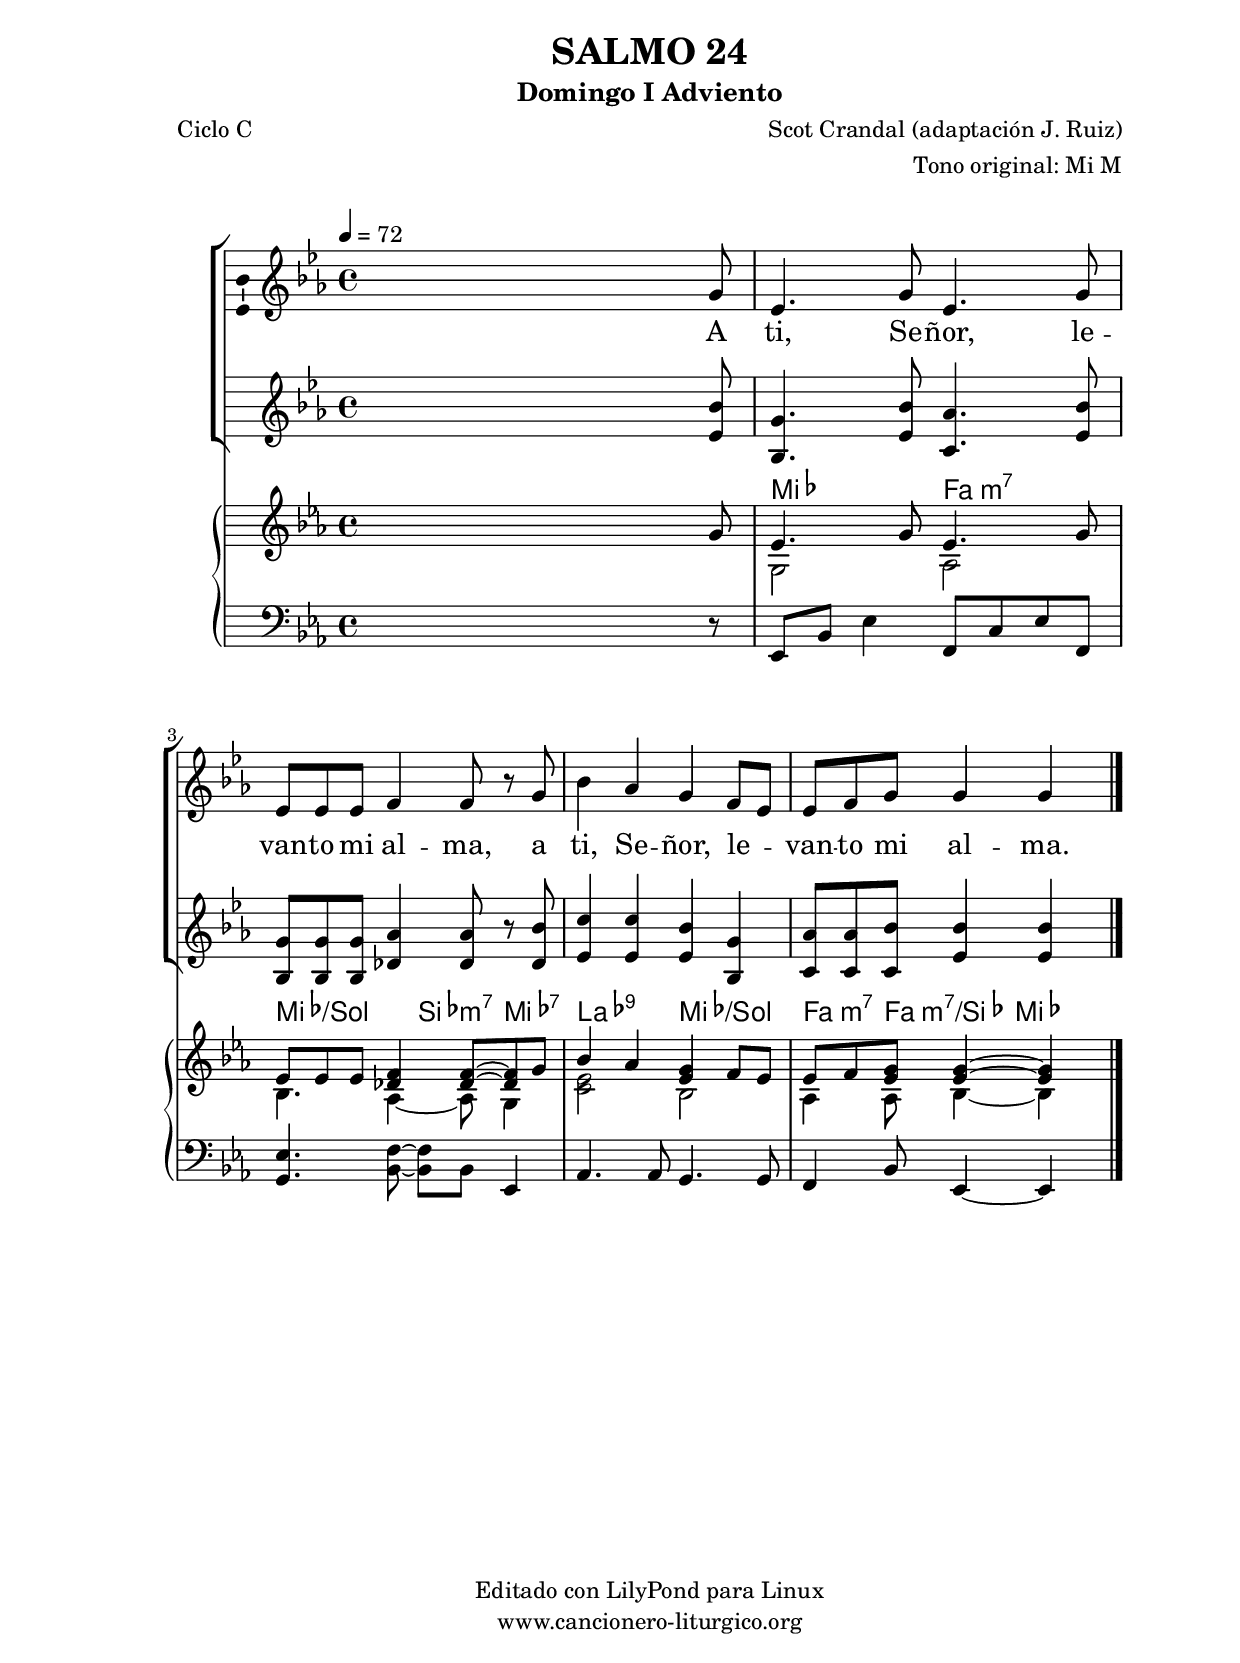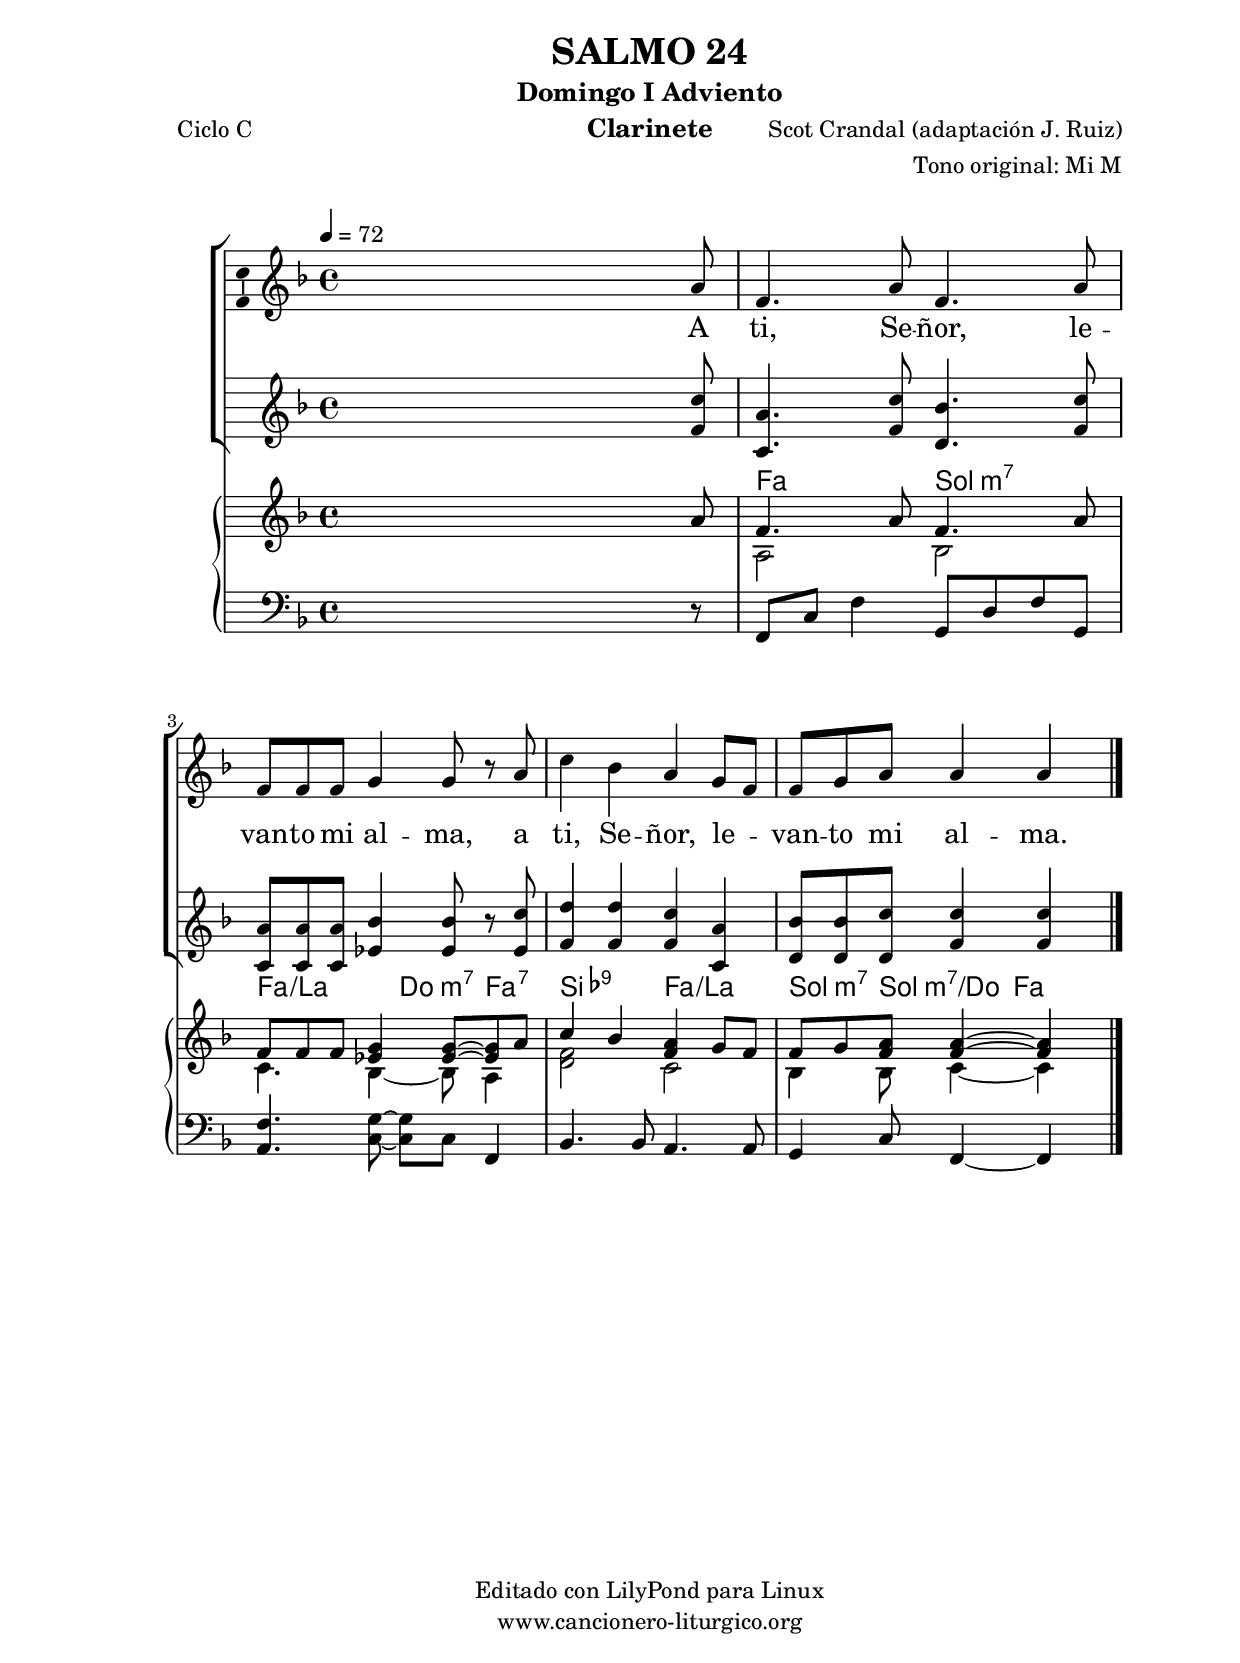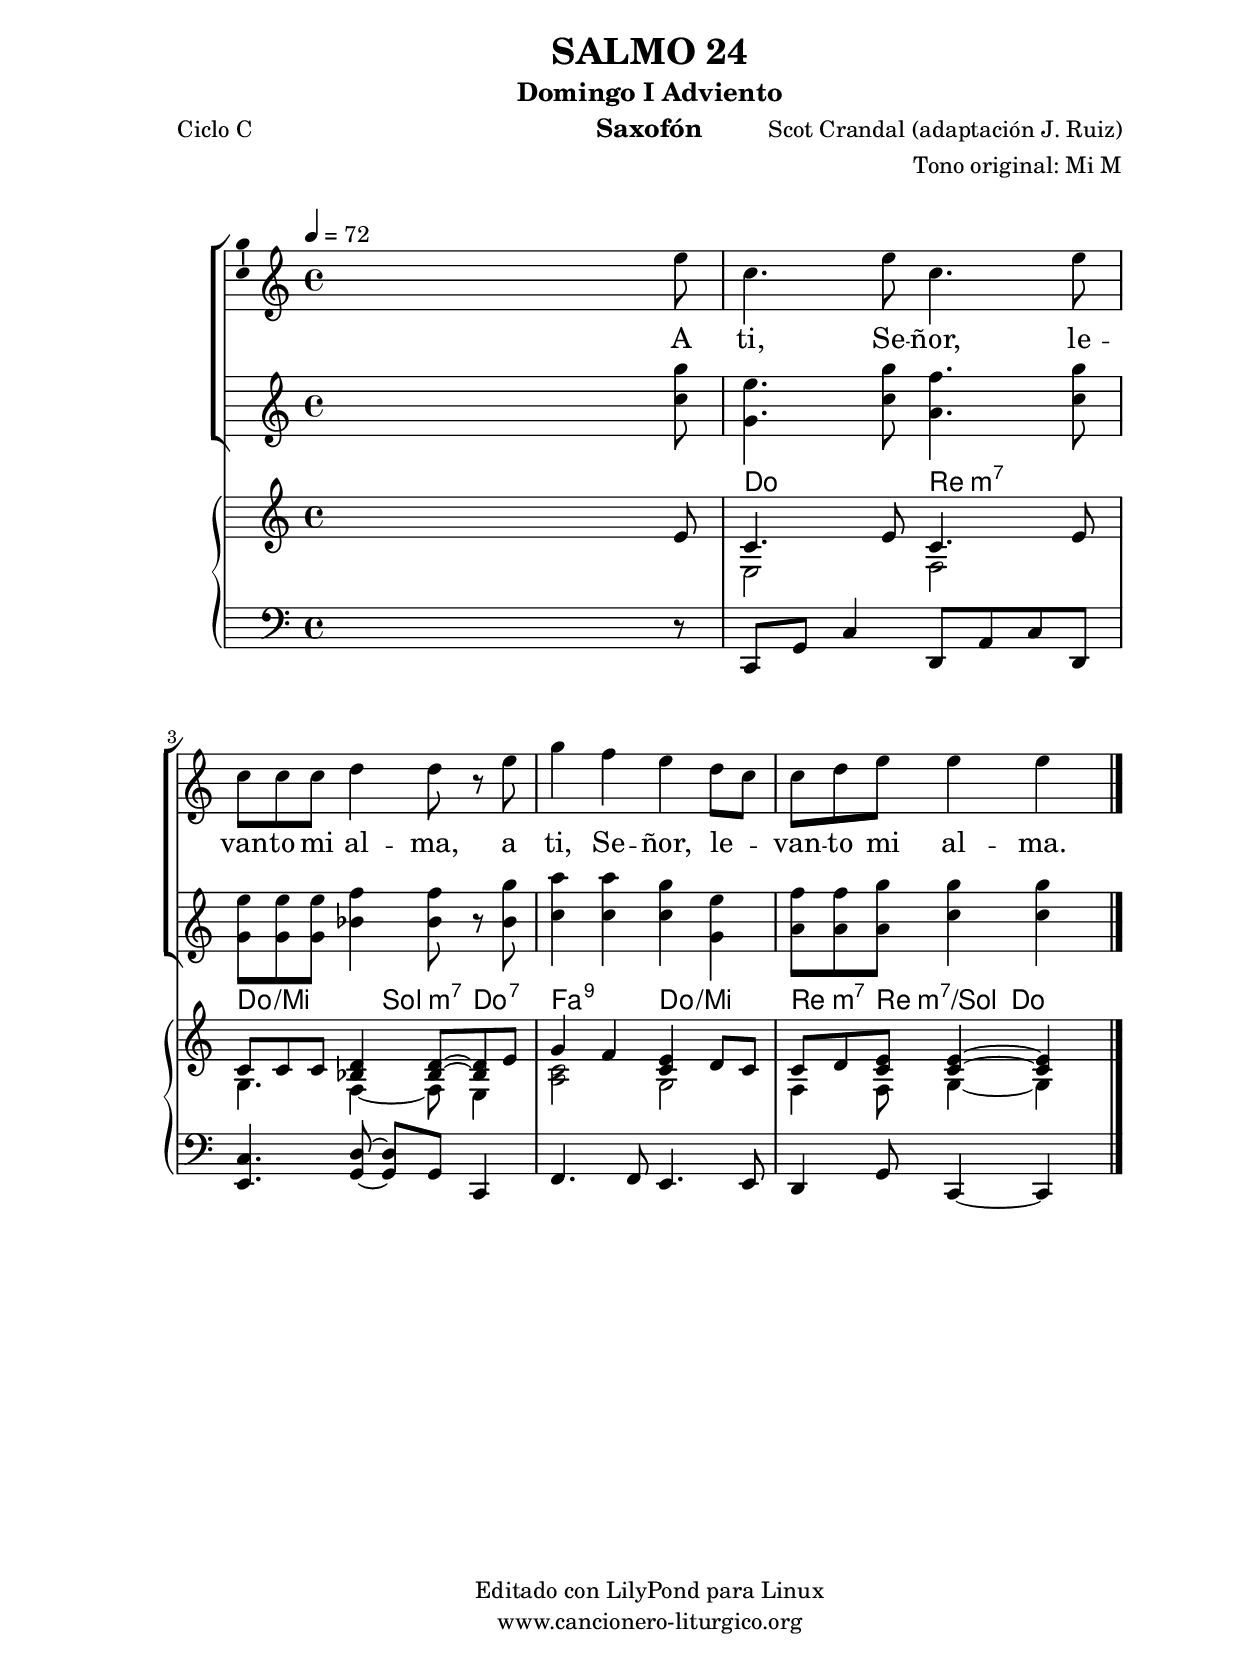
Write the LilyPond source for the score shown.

%
%para convertir .midi en .wav:
%timidity filename.midi -Ow -o finename.wav
%
%
%Para convertir de .wav a .mp3:
%lame -h -m j filename.wav
%
%
%para escuchar el midi:
%timidity nombrefichero.midi
%


%versión de lilypond para la que se ha escrito esta partitura:
\version "2.16.0"

	%Tamaño papel
	#(set-default-paper-size "a4")
	%Tamaño partitura
	#(set-global-staff-size 20)
	%No responde al pulsar sobre una nota
	#(ly:set-option 'point-and-click #f)

%parámetros del encabezamiento:
\header {
	title = "SALMO 24"
	subtitle = "Domingo I Adviento"
	composer = "Scot Crandal (adaptación J. Ruiz)"      %The Living Church Acclaims
	poet = "Ciclo C"
	meter = ""
	arranger = "Tono original: Mi M"
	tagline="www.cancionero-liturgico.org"
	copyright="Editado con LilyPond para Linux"
	}

%parámetros asociados al papel:
\paper  {
	oddHeaderMarkup = \markup {\fill-line { \on-the-fly #not-first-page \fromproperty #'header:title \on-the-fly #not-first-page \fromproperty #'header:composer }}
	evenHeaderMarkup = \markup {\fill-line { \fromproperty #'header:composer \fromproperty #'header:title }}
	#(set-paper-size "a4")
	print-page-number = ##f
	first-page-number = 1
	print-first-page-number = ##f
%	head-separation = 3.0 \cm
	top-margin = 2.0 \cm
	bottom-margin = 0.5\cm
%%%	bottom-margin = -1.0\cm
	left-margin = 3.0 \cm
	line-width = 16.0 \cm 
	indent = 8\mm
	interscoreline = 2.\mm
	between-system-space = 15\mm
%	para que las partituras no llenen la hoja:
	ragged-bottom = ##t
%	idem para la última hoja:
	ragged-last-bottom = ##f
%	para que las partituras llenen el ancho del papel:
	ragged-last = ##f
	after-title-space = 2.5 \cm
%page-count=1
%system-count=2

	%Flexible Vertical Spacing
%	markup-markup-spacing =
%	#'((basic-distance . 15) (minimum-distance . 15) (padding . 3))
	markup-system-spacing =
	#'((basic-distance . 15) (minimum-distance . 15) (padding . 3))
	system-system-spacing =
	#'((basic-distance . 15) (minimum-distance . 15) (padding . 3))
	score-system-spacing =
	#'((basic-distance . 15) (minimum-distance . 15) (padding . 5))
%	top-system-spacing = % header
%	#'((basic-distance . 8) (minimum-distance . 0) (padding . 3))
%	top-markup-spacing =
%	#'((basic-distance . 20) (minimum-distance . 20) (padding . 3))
	last-bottom-spacing = % footer
	#'((basic-distance . 5) (minimum-distance . 5) (padding . 3))
%	score-markup-spacing =
%	#'((basic-distance . 16) (minimum-distance . 13) (padding . 3))

	}


%parámetros que afectan a toda la partitura:
global =  {
	%clave de sol (G):
	\clef G
	%armadura:
	\transpose e ees
	\key e \major
	\tempo 4=72
	\set Score.tempoHideNote = ##f
	}


acordes = {
	\italianChords
	\chordmode {
	\transpose e ees
{
s1 e2 fis:m7 e/gis b4:m7 e:7
a2:9 e/gis fis4:m7 fis:m7/b e2
	}
	}
}


melodia = 
	\transpose e ees
{
	\relative c''{
	\time 4/4

s2 s4 s8 gis8
e4. gis8 e4. gis8
%%%e8 e e fis~fis4 r8 gis8
e8 e e fis4 fis8 r8 gis8
b4 a gis fis8 e
%%%e8 fis gis gis8~gis4. s8
e8 fis gis gis4 gis s8

	\bar "|."
	}
	}


melodiados = 
	\transpose e ees
{
	\relative c''{
	\time 4/4

s2 s4 s8 <b e,>8
<gis b,>4. <b e,>8 <a cis,>4. <b e,>8
%%%<gis b,>8 <gis b,> <gis b,> <a d,>8~<a d,>4 r8 <b d,>8
<gis b,>8 <gis b,> <gis b,> <a d,>4 <a d,>8 r8 <b d,>8
<cis e,>4 <cis e,> <b e,> <gis b,>
%%%<a cis,>8 <a cis,> <b cis,> <b e,>8~<b e,>4. s8
<a cis,>8 <a cis,> <b cis,> <b e,>4 <b e,>4 s8

	\bar "|."
	}
	}


melodiatres = 
	\transpose e ees
{
	\time 4/4


<<
{
\voiceOne
\stemUp

\relative c''{

s2 s4 s8 gis8
e4. gis8 e4. gis8
%%%e8 e e <fis d>8~<fis d>4~<fis d>8 gis8
e8 e e <fis d>4 <fis d>8~<fis d>8 gis8
b4 a <gis e> fis8 e
%%%e8 fis <gis e> <gis e>8~<gis e>4. s8
e8 fis <gis e> <gis e>4~<gis e>4 s8

}
}
\new Voice {
\voiceTwo
\stemDown
\relative c'{

s1
gis2 a
%%%b4. a8~a4  gis
b4. a4~a8  gis4
<e' cis>2 b
%%%a4 a8 b~b4. s8
a4 a8 b4~b4 s8

}
}
>>

	\bar "|."
	}

melodiacuatro = 
	\transpose e ees
{
	%clave de fa (F):
	\clef F

	\relative c{
	\time 4/4

s2 s4 s8 r8
e,8 b' e4 fis,8 cis' e fis,
%%%<e' gis,>4. <fis b,>8~<fis b,>8 b,8 e,4
<e' gis,>4. <fis b,>8~<fis b,>8 b,8 e,4
a4. a8 gis4. gis8
%%%fis4 b8 e,8~e4. s8
fis4 b8 e,4~e4 s8

	\bar "|."
	}
	}


texto = \lyricmode {
%%%To you, O Lord, I lift up my soul. __
%%%To you, O Lord, I __ _ lift up my soul. __
A ti, Se -- ñor, le -- van -- to mi al -- ma,
a ti, Se -- ñor, le -- _ van -- to mi al -- ma.
	}


acordesStaff = \context ChordNames = acordesStaff <<
	\set chordChanges = ##t
	\acordes
	>>


vozStaff = \context Voice = vozStaff
\with {\consists "Ambitus_engraver"}
<<
%	\set Staff.instrumentName = ""
%	\set Staff.shortInstrumentName = ""
%	\set Staff.midiInstrument = #"clarinet"
%	\set Staff.midiInstrument = #"cello"
%	\set Staff.midiInstrument = #"flute"
	\set Staff.midiInstrument = #"electric guitar (jazz)"
%	\set Staff.midiInstrument = #"english horn"
%	\set Staff.midiInstrument = #"violin"
%	\set Staff.midiInstrument = #"glockenspiel"
	\set Staff.midiMinimumVolume = #0.7
	\set Staff.midiMaximumVolume = #0.9
	\global
	\melodia
	>>


vozdosStaff = \context Voice = vozdosStaff
<<
	\set Staff.midiInstrument = #"english horn"
	\set Staff.midiMinimumVolume = #0.7
	\set Staff.midiMaximumVolume = #0.9
	\global
	\melodiados
	>>

voztresStaff = \context Voice = voztresStaff
<<
	\override Staff.StaffSymbol #'staff-space = #(magstep -0.35)
	\set Staff.midiInstrument = #"violin"
	\set Staff.midiMinimumVolume = #0.7
	\set Staff.midiMaximumVolume = #0.9
	\global
	\relative c' \melodiatres
	>>

vozcuatroStaff = \context Voice = vozcuatroStaff
<<
	\override Staff.StaffSymbol #'staff-space = #(magstep -0.35)
	\set Staff.midiInstrument = #"violin"
	\set Staff.midiMinimumVolume = #0.7
	\set Staff.midiMaximumVolume = #0.9
	\global
	\relative c' \melodiacuatro
	>>


textoStaff = \context Lyrics = textoStaff <<
	\lyricsto vozStaff \texto
	>>

\book {
	\score {
		<<
		\context ChoirStaff {
%			\override StaffGroup.SystemStartBracket #'collapse-height = #1
%			\override Score.SystemStartBar #'collapse-height = #1
			<<
			\vozStaff
			\textoStaff
			\vozdosStaff
			>>
			}

		\context PianoStaff {
			<<
			\acordesStaff
			\voztresStaff
			\vozcuatroStaff
			>>
			}
		>>
		\layout {
	    		\context {
				\Lyrics
				\override LyricText #'font-size = #2
				}
	   		 \context {
				\Score
				\override StaffSymbol #'staff-space = #(magstep +3)
				}
			}
		}
	\score {
		\unfoldRepeats
		<<
		\context ChoirStaff {
			<<
			\vozStaff
			\vozdosStaff
			>>
			}

		\context PianoStaff {
			<<
			\acordesStaff
			\voztresStaff
			\vozcuatroStaff
			>>
			}
		>>
		\midi {
	  		\context {
	  			\Score
				tempoWholesPerMinute = #(ly:make-moment 70 4)
				}
			}
		}
	}



%Partitura para clarinete
#(define output-suffix "C")
\book {
	\header{
		instrument = "Clarinete"
		}
	\score {
		<<
		\context ChoirStaff {
%			\override StaffGroup.SystemStartBracket #'collapse-height = #1
%			\override Score.SystemStartBar #'collapse-height = #1
\transpose c d
			<<
			\vozStaff
			\textoStaff
			\vozdosStaff
			>>
			}

		\context PianoStaff {
\transpose c d
			<<
			\acordesStaff
			\voztresStaff
			\vozcuatroStaff
			>>
			}
		>>
		\layout {
	    		\context {
				\Lyrics
				\override LyricText #'font-size = #2
				}
	   		 \context {
				\Score
				\override StaffSymbol #'staff-space = #(magstep +3)
				}
			}
		}
	}

%Partitura para saxofón
#(define output-suffix "S")
\book {
	\header{
		instrument = "Saxofón"
		}
	\score {
		<<
		\context ChoirStaff {
%			\override StaffGroup.SystemStartBracket #'collapse-height = #1
%			\override Score.SystemStartBar #'collapse-height = #1
\transpose c a
			<<
			\vozStaff
			\textoStaff
			\vozdosStaff
			>>
			}

		\context PianoStaff {
\transpose c a,
			<<
			\acordesStaff
			\voztresStaff
			\vozcuatroStaff
			>>
			}
		>>
		\layout {
	    		\context {
				\Lyrics
				\override LyricText #'font-size = #2
				}
	   		 \context {
				\Score
				\override StaffSymbol #'staff-space = #(magstep +3)
				}
			}
		}
	}

